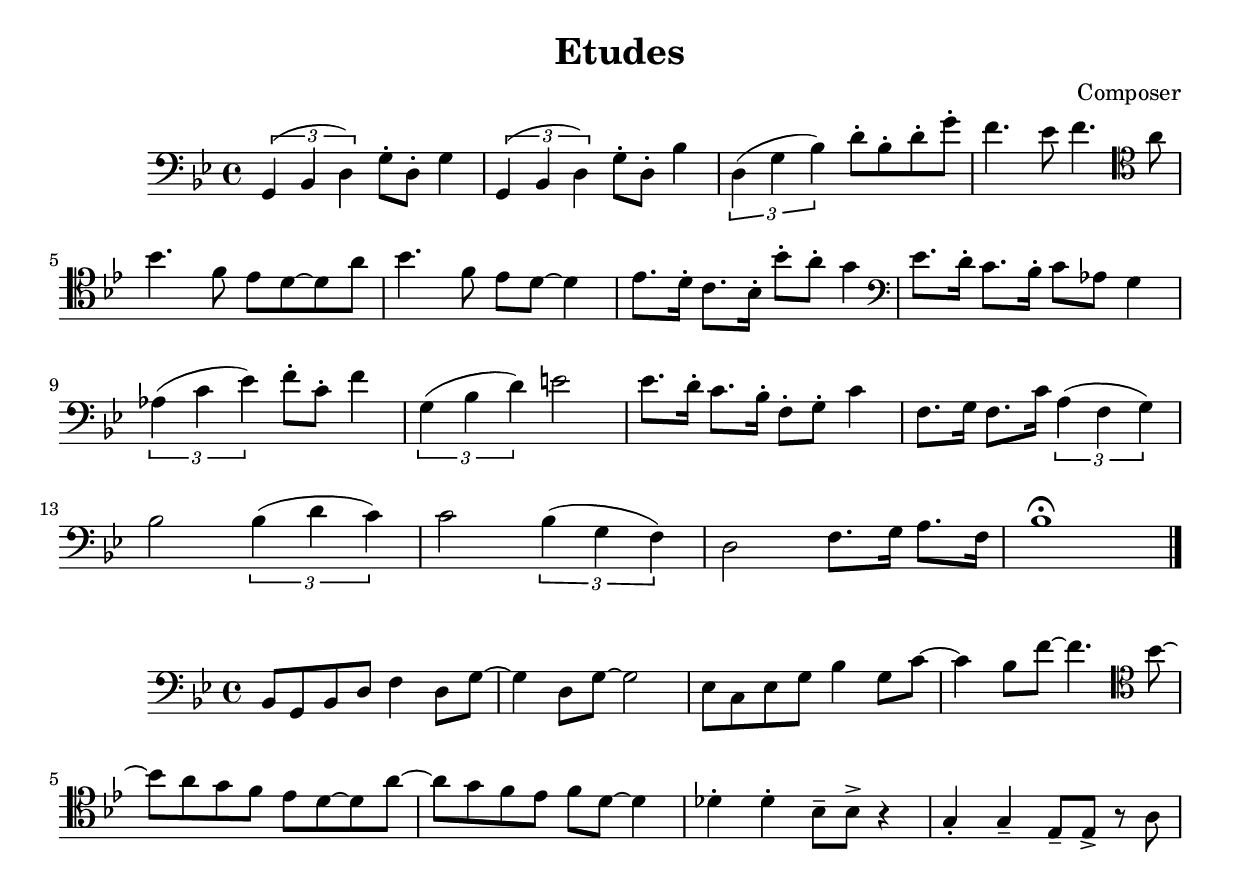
\header {
  title = "Etudes"
  composer = "Composer"
}

\score {
  \relative c' {
  \clef bass
  \key bes \major
    \tuplet 3/2{g,4 (bes d)} g8\staccato d8\staccato g4 | \tuplet 3/2{g,4 (bes d)} g8\staccato d8\staccato bes'4 |
    \tuplet 3/2{d,4 (g bes)} d8\staccato bes\staccato d\staccato g\staccato | f4. ees8 f4. \clef tenor a8|
    \break
    bes4. f8 ees d8~d8 a'8 | bes4. f8 ees8 d8~d4 | ees8. d16\staccato c8. bes16\staccato bes'8\staccato a\staccato g4 |
    \clef bass ees8. d16\staccato c8. bes16\staccato c8 aes8 g4 |
    \break
     \tuplet 3/2{aes4 (c ees)} f8\staccato c\staccato f4|
    \tuplet 3/2{g,4 (bes d)} e2 | ees8. d16\staccato c8. bes16\staccato f8\staccato g\staccato c4 |
    f,8. g16 f8. c'16 \tuplet 3/2{a4 (f g)} | 
    \break
    bes2 \tuplet 3/2{bes4 (d c)} |
    c2 \tuplet 3/2{bes4 (g f)} |d2 f8. g16 a8. f16 | bes1\fermata \bar "|."
  }

  \layout {}
  \midi {}
}

\score {
  \relative c' {
  \clef bass
  \key bes \major
  bes,8 g8 bes8 d8 f4 d8 g~|g4 d8 g8~g2 | ees8 c8 ees g8 bes4 g8 c8~| c4 bes8 f'8~f4. \clef tenor bes8~|
  \break
  bes8 a8 g f ees d8~d8 a'8~|a8 g8 f8 ees8 f8 d8~d4 |
   des4\staccato des4\staccato bes8\tenuto bes8\accent r4 | g4\staccato g4\tenuto ees8\tenuto ees\accent r8 a8~|
   \break
   



    }

  \layout {}
  \midi {}
}